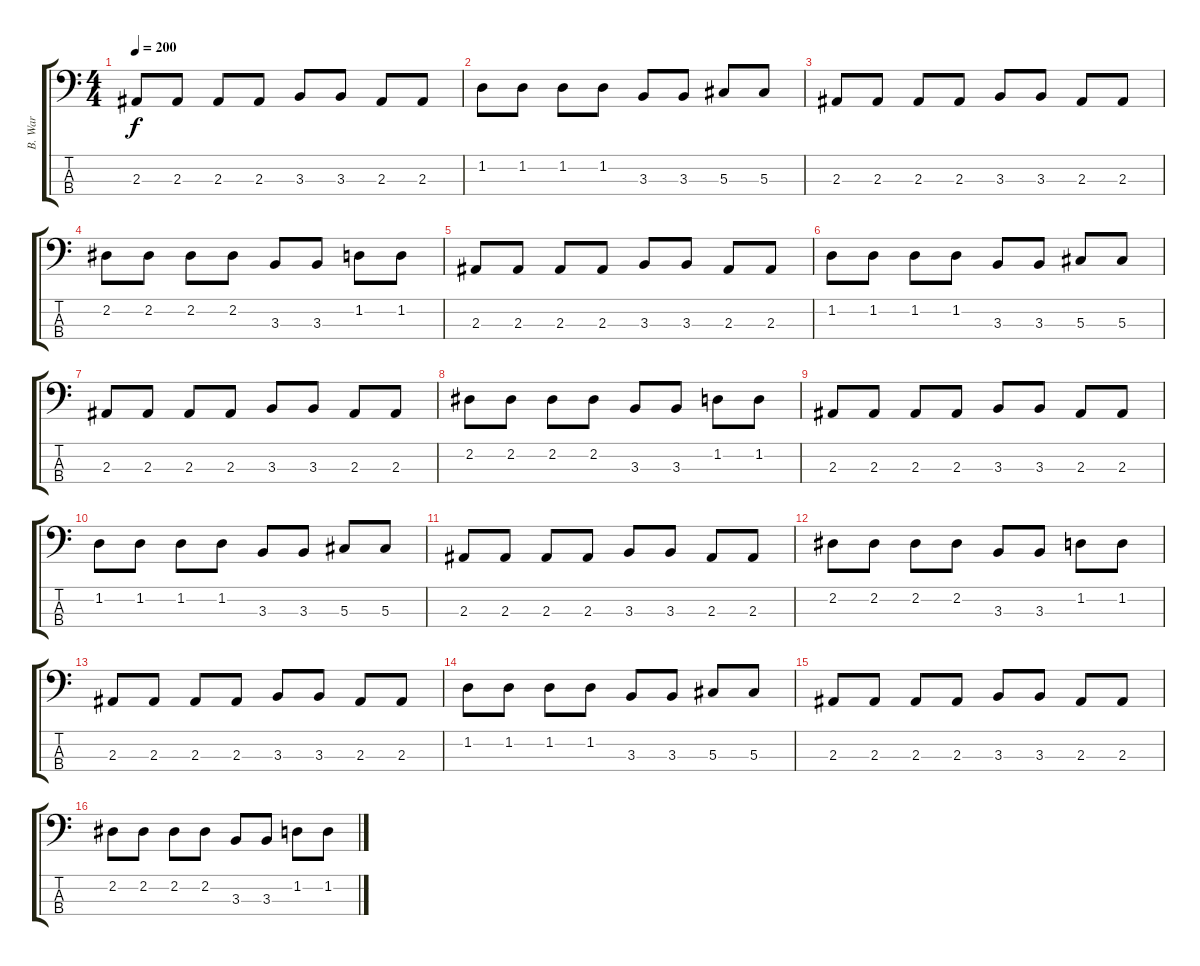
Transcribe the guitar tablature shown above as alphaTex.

\track ("B. War" "B. War") {instrument electricbassfinger}
\staff {score tabs}
\tuning (Gb2 Db2 Ab1 Eb1) {hide}
\ts (4 4)
\tempo 200
\clef f4
\ks c
2.3.8{dy f} 2.3.8 2.3.8 2.3.8 3.3.8 3.3.8 2.3.8 2.3.8 |
1.2.8 1.2.8 1.2.8 1.2.8 3.3.8 3.3.8 5.3.8 5.3.8 |
2.3.8 2.3.8 2.3.8 2.3.8 3.3.8 3.3.8 2.3.8 2.3.8 |
2.2.8 2.2.8 2.2.8 2.2.8 3.3.8 3.3.8 1.2.8 1.2.8 |
2.3.8 2.3.8 2.3.8 2.3.8 3.3.8 3.3.8 2.3.8 2.3.8 |
1.2.8 1.2.8 1.2.8 1.2.8 3.3.8 3.3.8 5.3.8 5.3.8 |
2.3.8 2.3.8 2.3.8 2.3.8 3.3.8 3.3.8 2.3.8 2.3.8 |
2.2.8 2.2.8 2.2.8 2.2.8 3.3.8 3.3.8 1.2.8 1.2.8 |
2.3.8 2.3.8 2.3.8 2.3.8 3.3.8 3.3.8 2.3.8 2.3.8 |
1.2.8 1.2.8 1.2.8 1.2.8 3.3.8 3.3.8 5.3.8 5.3.8 |
2.3.8 2.3.8 2.3.8 2.3.8 3.3.8 3.3.8 2.3.8 2.3.8 |
2.2.8 2.2.8 2.2.8 2.2.8 3.3.8 3.3.8 1.2.8 1.2.8 |
2.3.8 2.3.8 2.3.8 2.3.8 3.3.8 3.3.8 2.3.8 2.3.8 |
1.2.8 1.2.8 1.2.8 1.2.8 3.3.8 3.3.8 5.3.8 5.3.8 |
2.3.8 2.3.8 2.3.8 2.3.8 3.3.8 3.3.8 2.3.8 2.3.8 |
2.2.8 2.2.8 2.2.8 2.2.8 3.3.8 3.3.8 1.2.8 1.2.8
